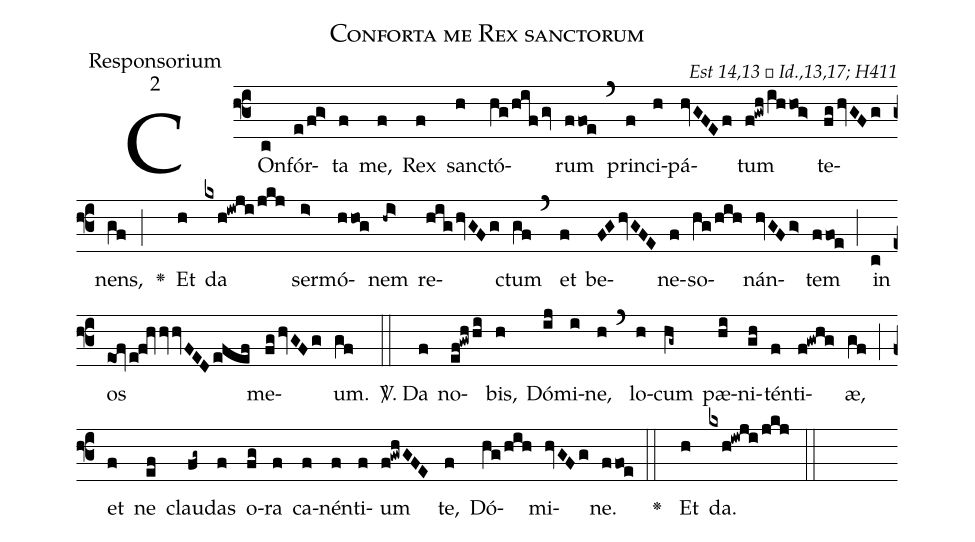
name:Conforta me Rex sanctorum;
office-part:Responsorium;
mode:2;
commentary:Est 14,13 ꝟ Id.,13,17; H411;
%%
(f3)COn(c)fór(e/fg>)ta(f) me,(f) Rex(f) san(h)ctó(hg/hifgv)rum(ffoe) (`) prin(f)ci(h)pá(hvGFEf)tum(f!gwh/ihhog>) te(fghvGFg)nens,(gf) (;)
<v>\greheightstar</v>()
Et(h) da(kxh!iwji/jkj) ser(i>)mó(hhog)nem(-hi>) re(highvGFg)ctum(gf) (`) et(f) be(FGhvGFE)ne(f)so(hg/hih)nán(hvGFg>)tem(ffoe) (;) in(c) os(eof/e!fqhhvvFEDefef) me(fghvGFg)um.(gf) (::)

<sp>V/</sp>.
Da(f) no(ef!gwh/hi)bis,(h) Dó(ij)mi(i)ne,(h) (`) lo(h)cum(hg~) pæ(hi)ni(gh)tén(f)ti(f!gwhg)æ,(gf) (;) et(f) ne(ef) clau(fg~)das(f) o(fg)ra(f) ca(f)nén(f)ti(f)um(f!gwhGFE) te,(f) Dó(hg/hih)mi(hvGFg)ne.(ffoe) (::)

<v>\greheightstar</v>() Et(h) da.(kxh!iwji/jkj) (::)
